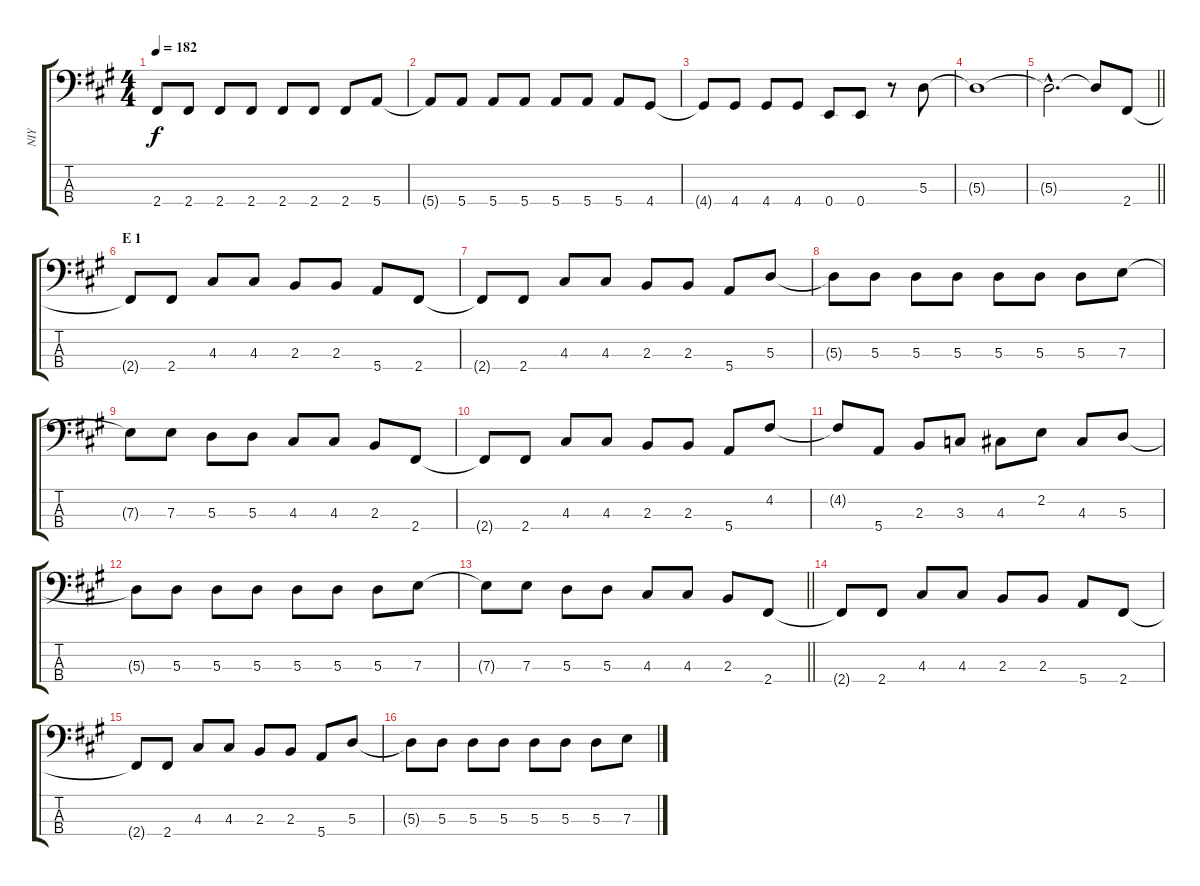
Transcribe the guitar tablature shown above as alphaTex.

\track ("NIY" "NIY") {instrument electricbasspick}
\staff {score tabs}
\tuning (G2 D2 A1 E1) {hide}
\ts (4 4)
\tempo 182
\clef f4
\ks a
2.4{t}.8{dy f} 2.4.8 2.4.8 2.4.8 2.4.8 2.4.8 2.4.8 5.4.8 |
5.4{t}.8 5.4.8 5.4.8 5.4.8 5.4.8 5.4.8 5.4.8 4.4.8 |
4.4{t}.8 4.4.8 4.4.8 4.4.8 0.4.8 0.4.8 r.8 5.3.8 |
5.3{t}.1 |
\barLineRight lightlight
5.3{hac t}.2{d} 5.3{t}.8 2.4.8 |
\section ("" "E 1")
2.4{t}.8 2.4.8 4.3.8 4.3.8 2.3.8 2.3.8 5.4.8 2.4.8 |
2.4{t}.8 2.4.8 4.3.8 4.3.8 2.3.8 2.3.8 5.4.8 5.3.8 |
5.3{t}.8 5.3.8 5.3.8 5.3.8 5.3.8 5.3.8 5.3.8 7.3.8 |
7.3{t}.8 7.3.8 5.3.8 5.3.8 4.3.8 4.3.8 2.3.8 2.4.8 |
2.4{t}.8 2.4.8 4.3.8 4.3.8 2.3.8 2.3.8 5.4.8 4.2.8 |
4.2{t}.8 5.4.8 2.3.8 3.3.8 4.3.8 2.2.8 4.3.8 5.3.8 |
5.3{t}.8 5.3.8 5.3.8 5.3.8 5.3.8 5.3.8 5.3.8 7.3.8 |
\barLineRight lightlight
7.3{t}.8 7.3.8 5.3.8 5.3.8 4.3.8 4.3.8 2.3.8 2.4.8 |
2.4{t}.8 2.4.8 4.3.8 4.3.8 2.3.8 2.3.8 5.4.8 2.4.8 |
2.4{t}.8 2.4.8 4.3.8 4.3.8 2.3.8 2.3.8 5.4.8 5.3.8 |
5.3{t}.8 5.3.8 5.3.8 5.3.8 5.3.8 5.3.8 5.3.8 7.3.8
